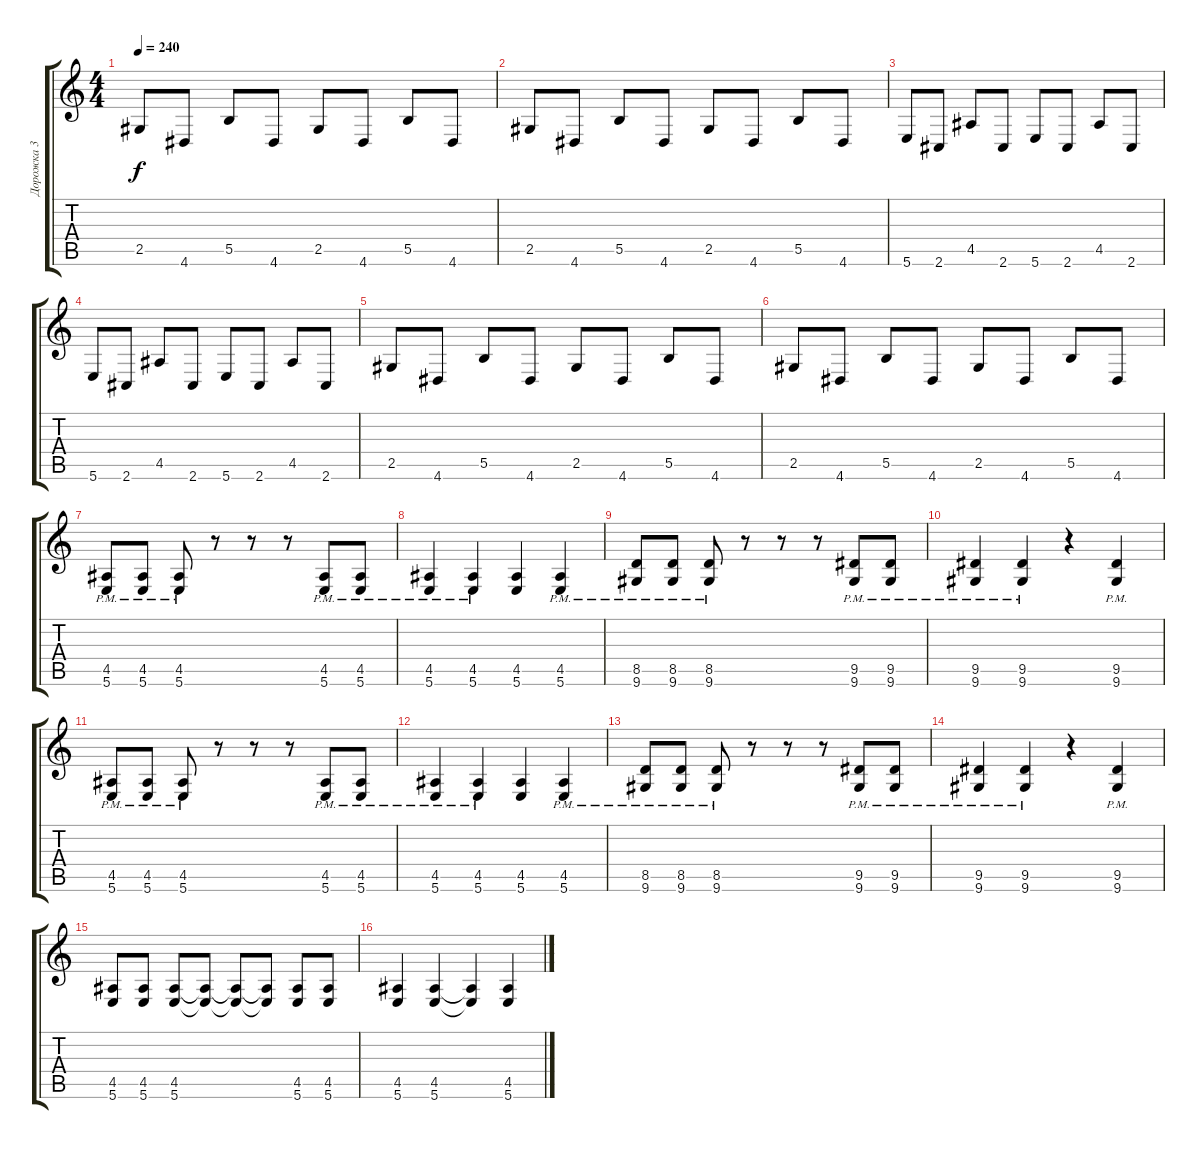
\track ("Дорожка 3" "Дорожка 3") {instrument distortionguitar}
\staff {score tabs}
\tuning (Db4 Ab3 E3 B2 Gb2 B1) {hide}
\ts (4 4)
\tempo 240
\clef g2
\ks c
2.5.8{dy f} 4.6.8 5.5.8 4.6.8 2.5.8 4.6.8 5.5.8 4.6.8 |
2.5.8 4.6.8 5.5.8 4.6.8 2.5.8 4.6.8 5.5.8 4.6.8 |
5.6.8 2.6.8 4.5.8 2.6.8 5.6.8 2.6.8 4.5.8 2.6.8 |
5.6.8 2.6.8 4.5.8 2.6.8 5.6.8 2.6.8 4.5.8 2.6.8 |
2.5.8 4.6.8 5.5.8 4.6.8 2.5.8 4.6.8 5.5.8 4.6.8 |
2.5.8 4.6.8 5.5.8 4.6.8 2.5.8 4.6.8 5.5.8 4.6.8 |
(4.5{pm} 5.6).8 (4.5{pm} 5.6).8 (4.5{pm} 5.6).8 r.8 r.8 r.8 (4.5{pm} 5.6).8 (4.5{pm} 5.6).8 |
(4.5{pm} 5.6).4 (4.5{pm} 5.6).4 (4.5 5.6).4 (4.5{pm} 5.6).4 |
(8.5{pm} 9.6).8 (8.5{pm} 9.6).8 (8.5{pm} 9.6).8 r.8 r.8 r.8 (9.5{pm} 9.6).8 (9.5{pm} 9.6).8 |
(9.5{pm} 9.6).4 (9.5{pm} 9.6).4 r.4 (9.5{pm} 9.6).4 |
(4.5{pm} 5.6).8 (4.5{pm} 5.6).8 (4.5{pm} 5.6).8 r.8 r.8 r.8 (4.5{pm} 5.6).8 (4.5{pm} 5.6).8 |
(4.5{pm} 5.6).4 (4.5{pm} 5.6).4 (4.5 5.6).4 (4.5{pm} 5.6).4 |
(8.5{pm} 9.6).8 (8.5{pm} 9.6).8 (8.5{pm} 9.6).8 r.8 r.8 r.8 (9.5{pm} 9.6).8 (9.5{pm} 9.6).8 |
(9.5{pm} 9.6).4 (9.5{pm} 9.6).4 r.4 (9.5{pm} 9.6).4 |
(4.5 5.6).8 (4.5 5.6).8 (4.5 5.6).8 (4.5{t} 5.6{t}).8 (4.5{t} 5.6{t}).8 (4.5{t} 5.6{t}).8 (4.5 5.6).8 (4.5 5.6).8 |
(4.5 5.6).4 (4.5 5.6).4 (4.5{t} 5.6{t}).4 (4.5 5.6).4
